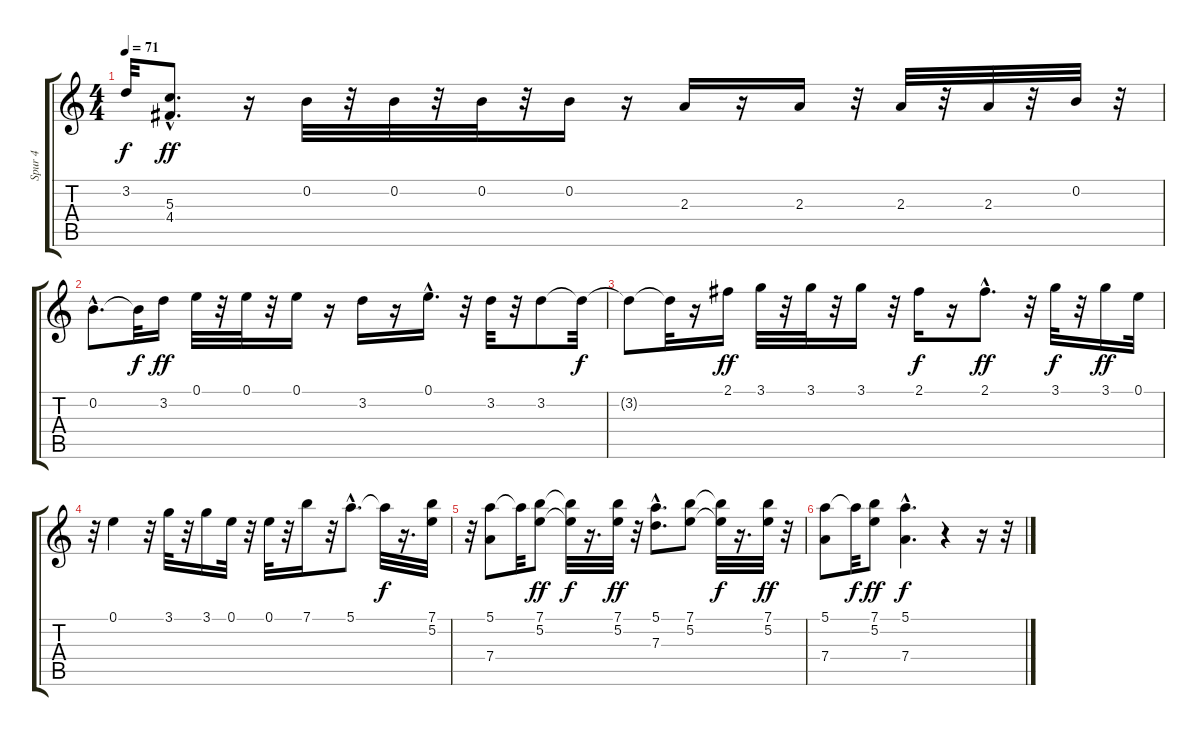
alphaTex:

\track ("Spur 4" "Spur 4") {instrument electricguitarjazz}
\staff {score tabs}
\tuning (E4 B3 G3 D3 A2 E2) {hide}
\ts (4 4)
\tempo 71
\clef g2
\ks c
3.2.32{dy f} (5.3 4.4{hac}).8{d dy ff} r.16 0.2.32 r.32 0.2.32 r.32 0.2.32 r.32 0.2.16 r.16 2.3.16 r.16 2.3.16 r.32 2.3.32 r.32 2.3.32 r.32 0.2.32 r.32 |
0.2{hac}.8{d} 0.2{t}.32{dy f} 3.2.16{dy ff} 0.1.32 r.32 0.1.32 r.32 0.1.16 r.16 3.2.16 r.16 0.1{hac}.16{d} r.32 3.2.32 r.32 3.2.8 3.2{t}.32{dy f} |
3.2{t}.8 3.2{t}.32 r.16 2.1.16{dy ff} 3.1.32 r.32 3.1.32 r.32 3.1.16 r.32 2.1.16{dy f} r.16 2.1{hac}.8{d dy ff} r.32 3.1.32{dy f} r.32 3.1.16{dy ff} 0.1.32 |
r.32 0.1.4 r.32 3.1.32 r.32 3.1.16 0.1.32 r.32 0.1.32 r.32 7.1.16 r.32 5.1{hac}.8{d} 5.1{t}.32{dy f} r.16{d} (7.1 5.2).32 |
r.32 (5.1 7.4).8 5.1{t}.32 (7.1 5.2).8{dy ff} (7.1{t} 5.2{t}).32{dy f} r.16{d} (7.1 5.2).32{dy ff} r.32 (5.1{hac} 7.3).8{d} (7.1 5.2).8 (7.1{t} 5.2{t}).32{dy f} r.16{d} (7.1 5.2).32{dy ff} r.32 |
(5.1 7.4).8 5.1{t}.32{dy f} (7.1 5.2).8{dy ff} (5.1{hac} 7.4).4{d dy f} r.4 r.16 r.32
